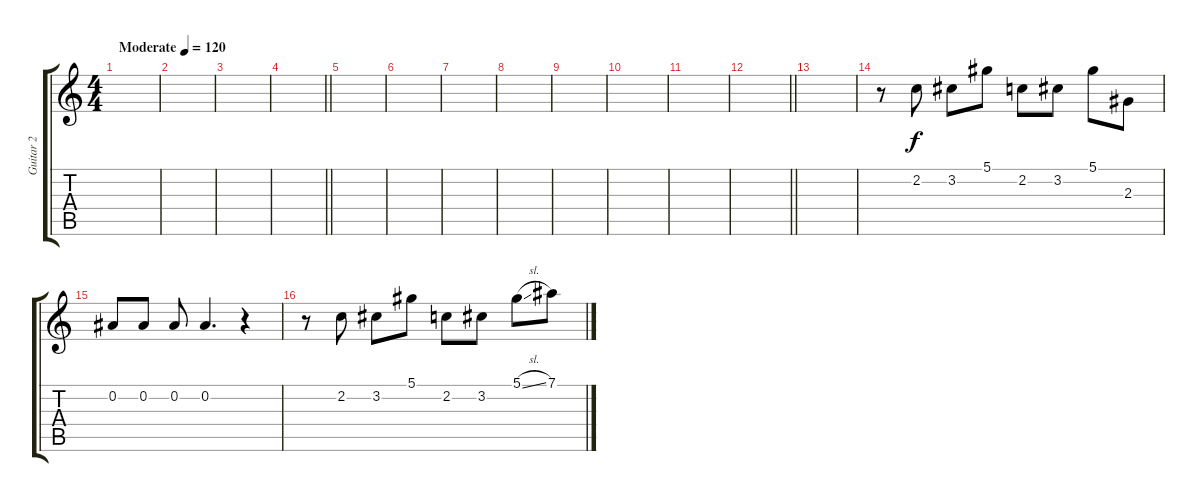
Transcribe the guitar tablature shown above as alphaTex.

\track ("Guitar 2" "Guitar 2") {instrument electricguitarclean}
\staff {score tabs}
\tuning (Eb4 Bb3 Gb3 Db3 Ab2 Eb2) {hide}
\ts (4 4)
\tempo (120 "Moderate")
\clef g2
\ks c
|
|
|
\barLineRight lightlight
|
|
|
|
|
|
|
|
\barLineRight lightlight
|
|
r.8 2.2.8 3.2.8 5.1.8 2.2.8 3.2.8 5.1.8 2.3.8 |
0.2.8 0.2.8 0.2.8 0.2.4{d} r.4 |
r.8 2.2.8 3.2.8 5.1.8 2.2.8 3.2.8 5.1{sl}.8 7.1.8
